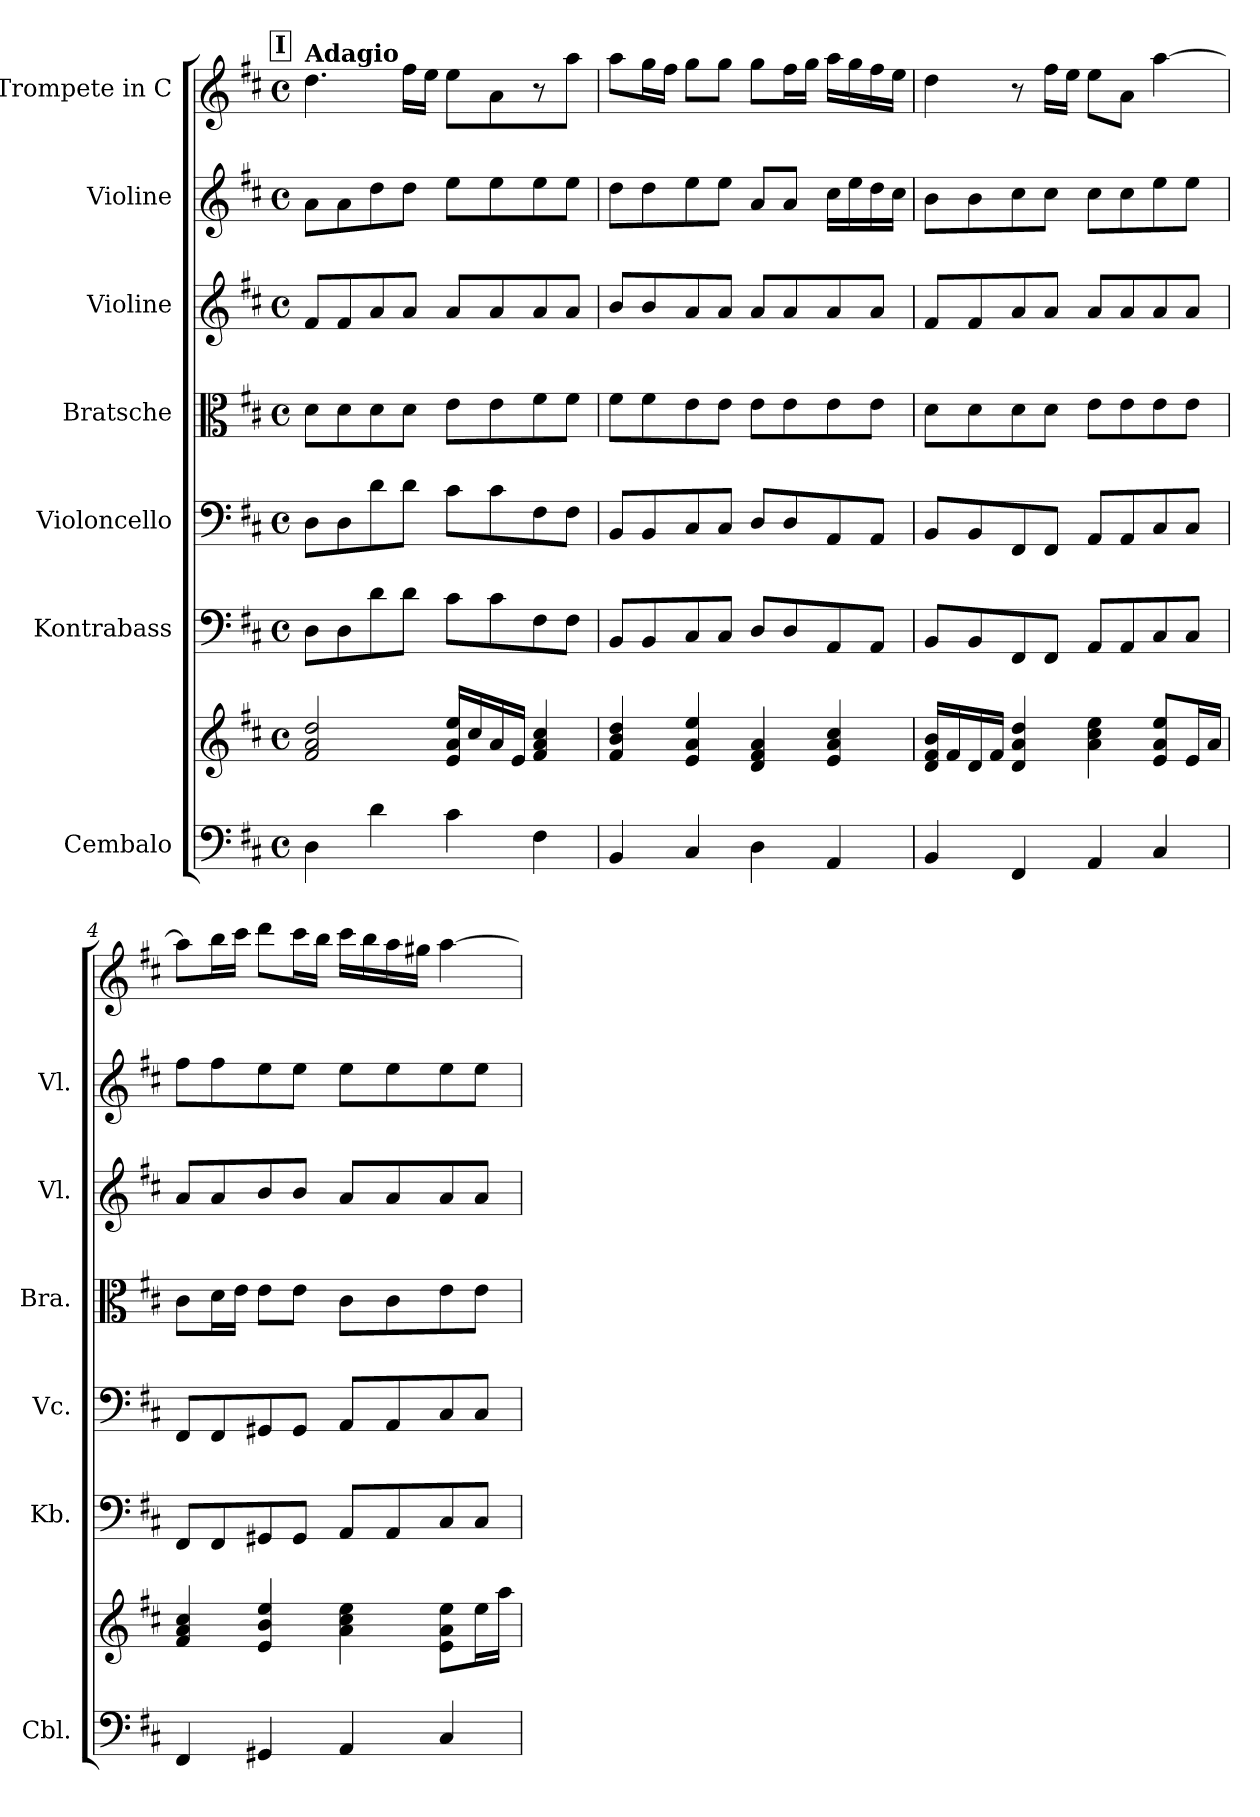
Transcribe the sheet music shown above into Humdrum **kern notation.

**kern	**kern	**kern	**kern	**kern	**kern	**kern	**kern
*part7	*part7	*part6	*part5	*part4	*part3	*part2	*part1
*staff8	*staff7	*staff6	*staff5	*staff4	*staff3	*staff2	*staff1
*I"Cembalo	*	*I"Kontrabass	*I"Violoncello	*I"Bratsche	*I"Violine	*I"Violine	*I"Trompete in C
*I'Cbl.	*	*I'Kb.	*I'Vc.	*I'Bra.	*I'Vl.	*I'Vl.	*
*clefF4	*clefG2	*clefF4	*clefF4	*clefC3	*clefG2	*clefG2	*clefG2
*	*	*ITrd7c12	*	*	*	*	*
*k[f#c#]	*k[f#c#]	*k[f#c#]	*k[f#c#]	*k[f#c#]	*k[f#c#]	*k[f#c#]	*k[f#c#]
*M4/4	*M4/4	*M4/4	*M4/4	*M4/4	*M4/4	*M4/4	*M4/4
*met(c)	*met(c)	*met(c)	*met(c)	*met(c)	*met(c)	*met(c)	*met(c)
*MM65	*MM65	*MM65	*MM65	*MM65	*MM65	*MM65	*MM65
!!LO:REH:place=s1:a:B:fs=14:t=I
=1	=1	=1	=1	=1	=1	=1	=1
!	!	!	!	!	!	!	!LO:TX:a:B:t=Adagio
4D\	2f#/ 2a/ 2dd/	8DD\L	8D\L	8d\L	8f#/L	8a\L	4.dd\
.	.	8DD\	8D\	8d\	8f#/	8a\	.
4d\	.	8D\	8d\	8d\	8a/	8dd\	.
.	.	8D\J	8d\J	8d\J	8a/J	8dd\J	16ff#\LL
.	.	.	.	.	.	.	16ee\JJ
4c#\	16e/ 16a/ 16ee/LL	8C#\L	8c#\L	8e\L	8a/L	8ee\L	8ee\L
.	16cc#/	.	.	.	.	.	.
.	16a/	8C#\	8c#\	8e\	8a/	8ee\	8a\
.	16e/JJ	.	.	.	.	.	.
4F#\	4f#/ 4a/ 4cc#/	8FF#\	8F#\	8f#\	8a/	8ee\	8r
.	.	8FF#\J	8F#\J	8f#\J	8a/J	8ee\J	8aa\J
=2	=2	=2	=2	=2	=2	=2	=2
4BB/	4f#/ 4b/ 4dd/	8BBB/L	8BB/L	8f#\L	8b/L	8dd\L	8aa\L
.	.	8BBB/	8BB/	8f#\	8b/	8dd\	16gg\L
.	.	.	.	.	.	.	16ff#\JJ
4C#/	4e/ 4a/ 4ee/	8CC#/	8C#/	8e\	8a/	8ee\	8gg\L
.	.	8CC#/J	8C#/J	8e\J	8a/J	8ee\J	8gg\J
4D\	4d/ 4f#/ 4a/	8DD/L	8D/L	8e\L	8a/L	8a/L	8gg\L
.	.	8DD/	8D/	8e\	8a/	8a/J	16ff#\L
.	.	.	.	.	.	.	16gg\JJ
4AA/	4e/ 4a/ 4cc#/	8AAA/	8AA/	8e\	8a/	16cc#\LL	16aa\LL
.	.	.	.	.	.	16ee\	16gg\
.	.	8AAA/J	8AA/J	8e\J	8a/J	16dd\	16ff#\
.	.	.	.	.	.	16cc#\JJ	16ee\JJ
=3	=3	=3	=3	=3	=3	=3	=3
4BB/	16d/ 16f#/ 16b/LL	8BBB/L	8BB/L	8d\L	8f#/L	8b\L	4dd\
.	16f#/	.	.	.	.	.	.
.	16d/	8BBB/	8BB/	8d\	8f#/	8b\	.
.	16f#/JJ	.	.	.	.	.	.
4FF#/	4d/ 4a/ 4dd/	8FFF#/	8FF#/	8d\	8a/	8cc#\	8r
.	.	8FFF#/J	8FF#/J	8d\J	8a/J	8cc#\J	16ff#\LL
.	.	.	.	.	.	.	16ee\JJ
4AA/	4a\ 4cc#\ 4ee\	8AAA/L	8AA/L	8e\L	8a/L	8cc#\L	8ee\L
.	.	8AAA/	8AA/	8e\	8a/	8cc#\	8a\J
4C#/	8e/ 8a/ 8ee/L	8CC#/	8C#/	8e\	8a/	8ee\	[4aa\
.	16e/L	8CC#/J	8C#/J	8e\J	8a/J	8ee\J	.
.	16a/JJ	.	.	.	.	.	.
=4	=4	=4	=4	=4	=4	=4	=4
4FF#/	4f#/ 4a/ 4cc#/	8FFF#/L	8FF#/L	8c#\L	8a/L	8ff#\L	8aa\L]
.	.	8FFF#/	8FF#/	16d\L	8a/	8ff#\	16bb\L
.	.	.	.	16e\JJ	.	.	16ccc#\JJ
4GG#X/	4e/ 4b/ 4ee/	8GGG#X/	8GG#X/	8e\L	8b/	8ee\	8ddd\L
.	.	8GGG#/J	8GG#/J	8e\J	8b/J	8ee\J	16ccc#\L
.	.	.	.	.	.	.	16bb\JJ
4AA/	4a\ 4cc#\ 4ee\	8AAA/L	8AA/L	8c#\L	8a/L	8ee\L	16ccc#\LL
.	.	.	.	.	.	.	16bb\
.	.	8AAA/	8AA/	8c#\	8a/	8ee\	16aa\
.	.	.	.	.	.	.	16gg#X\JJ
4C#/	8e\ 8a\ 8ee\L	8CC#/	8C#/	8e\	8a/	8ee\	[4aa\
.	16ee\L	8CC#/J	8C#/J	8e\J	8a/J	8ee\J	.
.	16aa\JJ	.	.	.	.	.	.
=	=	=	=	=	=	=	=
*-	*-	*-	*-	*-	*-	*-	*-
